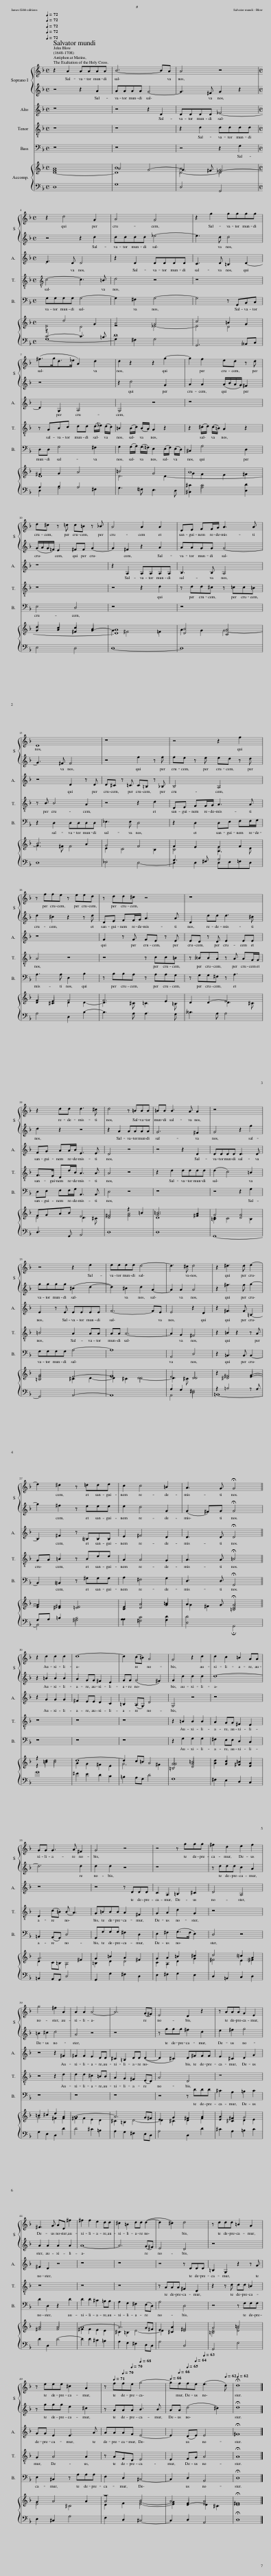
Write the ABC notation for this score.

X:1
%%score { 1 | 2 } 3 4 5 { ( 6 7 10 ) | ( 8 9 ) }
L:1/8
Q:1/4=72
M:4/4
I:linebreak $
K:F
V:1 treble
V:2 treble
V:3 treble
V:4 treble-8
V:5 bass
V:6 treble
V:7 treble
V:10 treble
V:8 bass
V:9 bass
V:1
 z2 A2 AAAA | B6- BA | A4 z4 |$[M:4/4] z2 d4 G2 | A4 G4 | %5
 z2 g2 gggg |$ (^f>gd>_e A2) d2 | d2 z2 z2 g2- | g2 f2 ed z d |$ d^c z =c c=B z _B | %10
 A4 A2 A2 | DE FF/G/ A3 A |$ D8 | z8 | z4 z2 f2 |$ %15
 z ffe z eed | z dd^c z4 | z8 |$ z2 dd d3 ^c | d4 z =BBB | %20
 =BB B3 A A2 | z8 |$ z4 z2 e2 | eeee d4- | d3 ^c d4 | %25
 z2 ^d3 d e2- |$ e2 ^d2 z =dde | c2 c4 =B2 | A3 G !fermata!G4 ||$ z2 d2 d2 d2 | %30
 d8- | d2 (c=B) A4 | G4 z2 d2 | d2 c2 =B2 AA |$ GG G3 A ^F2 | %35
 G4 z4 | z4 z ggg | ^f2 d2 e2 f2 |$ g4 ^f2 A2 | A2 A2 A4- | %40
 A6 (G^F) | E4 D2 z2 | z AAA G2 E2 |$ ^F3 G AD ^f2 | ^f2 f2 e2 dd | %45
 ^c2 =B2 dd (d2- | d2 ^c2) d4 | z ddd =B2 G2 |$ z eee ^c2 A2 | z[Q:1/4=71] f[Q:1/4=70]f[Q:1/4=70]e[Q:1/4=68] g4- | %50
[Q:1/4=66] g[Q:1/4=66]f[Q:1/4=65]f[Q:1/4=64]e[Q:1/4=63] (e3[Q:1/4=62] d) |[Q:1/4=62] !fermata!d8 |] %52
V:2
 z4 z2 A2 | AAAA G4- | G3 ^F G2 z2 |$[M:4/4] z4 z2 d2 | dddd _e4- | %5
 e3 d d4 |$ z8 | z2 d4 G2 | A2 A2 (A/B/A/G/) ^F2 |$ (G/A/G/=F/) E2 ^FF G2- | %10
 G2 ^F2 z2 A2 | AAGG G4- |$ G3 ^F F4 | z4 f2 z f | fe z e ed z d |$ %15
 d2 ^c2 z2 z d | DE FF/G/ A3 A | D2 dd d3 ^c |$ d2 z2 z4 | z2 A2 AAAA | %20
 G6 ^F2 | G4 z2 g2 |$ gggg (^c2 d2- | d2) ^c2 d2 A2- | A2 A2 A4 | %25
 z2 ^f3 f g2- |$ g2 ^f2 z eee | e2 d4 G2 | (G2 ^F)G !fermata!G4 ||$ z2 =B2 B2 B2 | %30
 A2 GG ^F2 E2 | GG (G4 ^F2) | G2 d2 d2 d2 | d8- |$ d6 d2 | %35
 d2 d2 z4 | z8 | z ddd c2 A2 |$ =B2 ^c2 d4 | A4 z4 | %40
 z8 | z ggg ^f2 d2 | e2 ^f2 g4 |$ A2 A2 A2 A2 | A8- | %45
 A6 (G^F) | E4 D4 | z8 |$ z ggg e2 ^c2 | z AAA B3 B | %50
 AA (d4 ^c2) | !fermata!d8 |] %52
V:3
 z8 | z4 z2 D2 | DDDD _E4- |$[M:4/4] E3 D D4 | z2 D2 DDDD | %5
 C3 D =B,2 D2- |$ D2 G,2 A,4 | G,4 z4 | z8 |$ z8 | %10
 z2 A,2 A,A,A,A, | B,3 B, A,4 |$ z4 D2 z D | D^C z =C C=B, z _B, | B,4 A,4 |$ %15
 z8 | F2 z F FE z E | ED z D E2 EE |$ FG AA/B/ E3 E | D4 z4 | %20
 z4 z2 D2 | DDDD D3 D |$ E2 z E EEEE | F6- FE | E4 z2 D2 | %25
 z2 ^F3 F =B,2- |$ B,2 ^F2 z !courtesy!=B,B,B, | E2 ^F4 D2 | D3 D !fermata!D4 ||$ z2 G2 G2 G2 | %30
 ^F2 EE D2 C2 | =B,2 (A,G,) D4 | G,4 z4 | z8 |$ z8 | %35
 z4 z DDD | C2 A,2 =B,2 ^C2 | D4 A,4 |$ z4 z2 ^F2 | ^F2 F2 E2 DD | %40
 ^C2 =B,2 DD (D2- | D2 ^C2) D^FFF | E2 ^C2 D2 G2 |$ ^F2 D2 z4 | z8 | %45
 z8 | z4 z DDD | =B,2 G,2 z2 z G |$ GG E2 E3 A | AAAF E4- | %50
 E2 (DE) E4 | !fermata!^F8 |] %52
V:4
 z8 | z8 | z2 d2 dddd |$[M:4/4][K:treble-8] c4- c3 =B | d4 z4 | %5
 z8 |$ z GBc dd (d/_e/) (d/c/) | =B2 (B/c/) (B/A/) G2 z2 | z2 (^c/d/) (c/=B/) A2 z2 |$ z8 | %10
 z4 z2 d2 | z dd^c z =cc=B |$ z B B4 A2 | z4 z2 d2 | DE FF/G/ A3 A |$ %15
 A4 z4 | z4 z cc=B | z !courtesy!_BBA z A AG/G/ |$ F>E Dd/B/ A3 A | A4 z4 | %20
 z2 d2 dddd | (d2 c4) =B2 |$ =B4 A2 AA | AA A6- | A2 G2 ^F4 | %25
 z2 =B2 z2 z A |$ GA =B2 z Bee | A2 A4 G2 | A3 A !fermata!=B4 ||$ z8 | %30
 z8 | z8 | z2 =B2 B2 B2 | A2 GG ^F2 E2 |$ D2 (c=B) (B A3) | %35
 G=BBB A2 ^F2 | G2 A2 d2 G2 | z8 |$ z4 z2 d2 | d2 d2 ^c2 =BB | %40
 A2 G2 ^F2 (ED) | A4 D4 | z8 |$ z8 | z8 | %45
 z8 | z AAA ^F2 D2 | z2 z d dd =B2 |$ G2 A4 A2 | z AFD E4 | %50
 E2 FG A4 | !fermata!A8 |] %52
V:5
 z8 | z8 | z4 z2 G,2 |$[M:4/4] G,G,G,G, G,4- | G,2 ^F,2 G,4- | %5
 G,4 z G,,B,,C, |$ D,D, G,4 ^F,2 | G,2 (G,/A,/) (G,/!courtesy!=F,/) E,2 (E,/F,/) (E,/D,/) | ^C,2 A,4 D,2 |$ E,4 D,4 | %10
 z8 | z8 |$ z2 D,2 D,D,D,D, | _E,3 E, D,4 | z2 D,2 D,E, F,F,/G,/ |$ %15
 A,3 A, D,2 B,2 | z B,B,A, z A,A,G, | z G,G,^F, z A,3 |$ D,E, F,F,/G,/ A,,3 A,, | D,4 z4 | %20
 z8 | z4 z2 G,2 |$ G,G,G,G, A,4- | A,8 | A,,4 D,4 | %25
 z2 =B,,3 B,, B,,2- |$ B,,2 !courtesy!=B,,2 z ^G,G,G, | A,2 ^F,4 G,2 | D,3 D, !fermata!G,,4 ||$ z8 | %30
 z8 | z8 | z2 G,2 G,2 G,2 | ^F,2 E,E, D,2 C,2 |$ =B,,2 (A,,G,,) D,4 | %35
 G,,G,G,G, ^F,2 D,2 | E,2 ^F,2 (G,>F, E,2) | D,4 z4 |$ z8 | z8 | %40
 z8 | z4 z DDD | ^C2 A,2 =B,2 C2 |$ D2 D,2 z2 D2 | D2 D2 ^C2 =B,B, | %45
 A,2 G,2 ^F,2 (E,D,) | A,4 D,4 | z4 z G,G,G, |$ E,2 ^C,2 z A,A,A, | F,2 D,2 ^C,4- | %50
 C,2 D,2 A,,4 | !fermata!D,8 |] %52
V:6
 [FA]8 | A4 G4- | G3 ^F _E4- |$[M:4/4] E4 D4 | A4 G4 | %5
 c4 =B2 G2 |$ ^F2 G2 A4 | =B4 G4 | A8 |$ d2 c2 c2 B2 | %10
 [DA]8 | [DB]4 [CA]4 |$ B6 A2 | G4 F4 | F2 E2 E2 F2 |$ %15
 F2 E2 F4 | F6 E2 | x4 E4 |$ FGAB E4 | ^F4 z2 =B2 | %20
 [G=B]6 [^FA]2 | G4 [DG]4 |$ [EG]4 E4- | E4 D4- | E4 D4 | %25
 z2 [^D^F]4 G2- |$ G2 [^D^F]2 [=DE]4 | E2 A4 =B2 | A3 G !fermata!G4 ||$ z2 d2 d4 | %30
 d8- | d2 c=B A4 | [=B,G]4 [D=B]4 | [Ad]2 [Gc]2 [^F=B]2 [EA]2 |$ G6 ^F2 | %35
 G2 =B2 A2 ^F2 | G2 A2 =B2 ^c2 | d4 !courtesy!=c2 A2 |$ =B2 ^c2 d2 A2 | A8- | %40
 A6 G^F | E2 G2 ^F2 A2 | A2 ^F2 G4 |$ A4 A4 | A8- | %45
 A6 G^F | E2 A2 ^F4 | G4 =B4 |$ G2 A4 A2 | A4 B4 | %50
 A4 [EA]4 | !fermata!^F8 |] %52
V:7
 D8- | [DB]8 | A4 G4 |$[M:4/4] z2 d4 G2 | z4 _E4- | %5
 E4 D4 |$ D8 | D6 D2- | G2 F2 E2 ^F2 |$ G2 A2 ^F2 G2- | %10
 G2 ^F4 =F2 | A2 G2 G4- |$ G3 ^F F4 | D2 C4 B,2 | B,4 A,3 D |$ %15
 D2 ^C2 D2 D2- | D3 ^C =C3 =B, | D2 D2- D3 ^C |$ D4 D3 ^C | D4 [^FA]4 | %20
 D8 | [=B,D]2 C4 B,2 |$ =B,4 ^C2 D2- | D2 ^C2 D4 | D3 ^C D4 | %25
 x4 x2 E2- |$ E2 x2 x4 | C2 D4 G2 | G2 ^F2 D4 ||$ z2 =B2 B4 | %30
 A2 G2 ^F2 E2 | G6 ^F2 | G4 G4 | x8 |$ D2 C=B, A,4 | %35
 =B,2 D2 D4 | C2 A,2 D2 G2 | ^F4 E2 !courtesy!^F2 |$ G4 ^F2 F2 | ^F2 F2 E2 D2 | %40
 ^C2 =B,2 D4- | D2 ^C2 D2 ^F2 | E2 ^C2 D2 E2 |$ ^F4 F4 | ^F2 F2 E2 D2 | %45
 ^C2 =B,2 D4- | D2 ^C2 D4 | [=B,D]4 [DG]4 |$ E4 ^C4 | D2 F2 [EG]4- | %50
 [EG]2 D2- D2 ^C2 | D8 |] %52
V:8
 D,8 | G,8 | D,4 G,,4 |$[M:4/4] C4- C3 =B, | D8 | %5
 G,,6 !courtesy!_B,,C, |$ A,2 B,2 A,4 | G,3 !courtesy!=F, E,3 D, | ^C2 C4 D2 |$ E,4 D,4 | %10
 D,8- | D,8 |$ D,8 | _E,4 D,4- | D,2 D,2 D,E,=F,D, |$ %15
 A,4 D,2 B,2- | B,3 A, A,3 G, | !courtesy!_B,3 A, A,4 |$ D,3 G,, A,,4 | D,8 | %20
 D,8 | G,,8- |$ G,,4 A,,4- | A,,8 | A,2 G,2 ^F,4 | %25
 z2 =B,4 z A, |$ G,A, =B,2 B,4 | A,2 C4 D2 | D4[I:staff -1] =B,4 ||$[I:staff +1] G8 | %30
 ^F2 E2 D2 C2 | =B,2 A,G, D4 | G,8 | ^F,2 E,2 D,2 C,2 |$ =B,,2 A,,G,, D,4 | %35
 G,,2 G,2 ^F,2 D,2 | E,2 ^F,2 G,2 E,2 | D,2 =B,,2 C,2 D,2 |$ G,2 E,2 D,2 D2 | D4 ^C2 =B,2 | %40
 A,2 G,2 ^F,2 E,D, | A,4 D,2 D2 | ^C2 A,2 =B,2 C2 |$ D2 D,2 D4- | D2 D2 ^C2 =B,2 | %45
 A,2 G,2 ^F,2 E,D, | A,4 D,4 | G,,4 G,4 |$ E,2 ^C,2 A,4 | F,2 D,2 ^C,4- | %50
 C,2 D,2 A,,4 | !fermata!D,8 |] %52
V:9
 x4 x4 | x4 x4 |[I:staff -1] D4- D4 |$[M:4/4][I:staff +1] G,8- | G,2 ^F,2 G,4 | %5
 x4 x4 |$ D,2 G,4 ^F,2 | x4 x4 | ^C,2 A,4 D,2 |$ x4 x4 | %10
 x8 | x8 |$ x8 | x4 x4 | G,3 ^F, A,4 |$ %15
 x8 | x8 | x8 |$ x8 | x8 | %20
 x8 | x8 |$ x8 |[I:staff -1] F8 |[I:staff +1] A,,4 D,4 | %25
 =B,,8- |$ B,,4 ^G,4 | A,2 ^F,4 G,2 | D,4 !fermata!G,,4 ||$ x8 | %30
 x8 | x8 | x8 | x8 |$ x8 | %35
 x8 | x8 | x8 |$ x8 | x8 | %40
 x8 | x8 | x8 |$ x8 | x8 | %45
 x8 | x8 | x8 |$ x8 | x8 | %50
 x8 | x8 |] %52
V:10
 x8 | x8 | x8 |$[M:4/4] x8 | x8 | %5
 x8 |$ x8 | x8 | x8 |$ x8 | %10
 x8 | x8 |$ x8 | x8 | x8 |$ %15
 x8 | x8 | x8 |$ x8 | x8 | %20
 x8 | x8 |$ x8 | x8 | x8 | %25
 x8 |$ x8 | x8 | x8 ||$ x8 | %30
 x8 | x8 | x8 | x8 |$ x8 | %35
 x8 | x8 | x8 |$ x8 | x8 | %40
 x8 | x8 | x8 |$ x8 | x8 | %45
 x8 | x8 | x8 |$ x8 | z8 | %50
 x2 F2 x4 | x4 x4 |] %52
